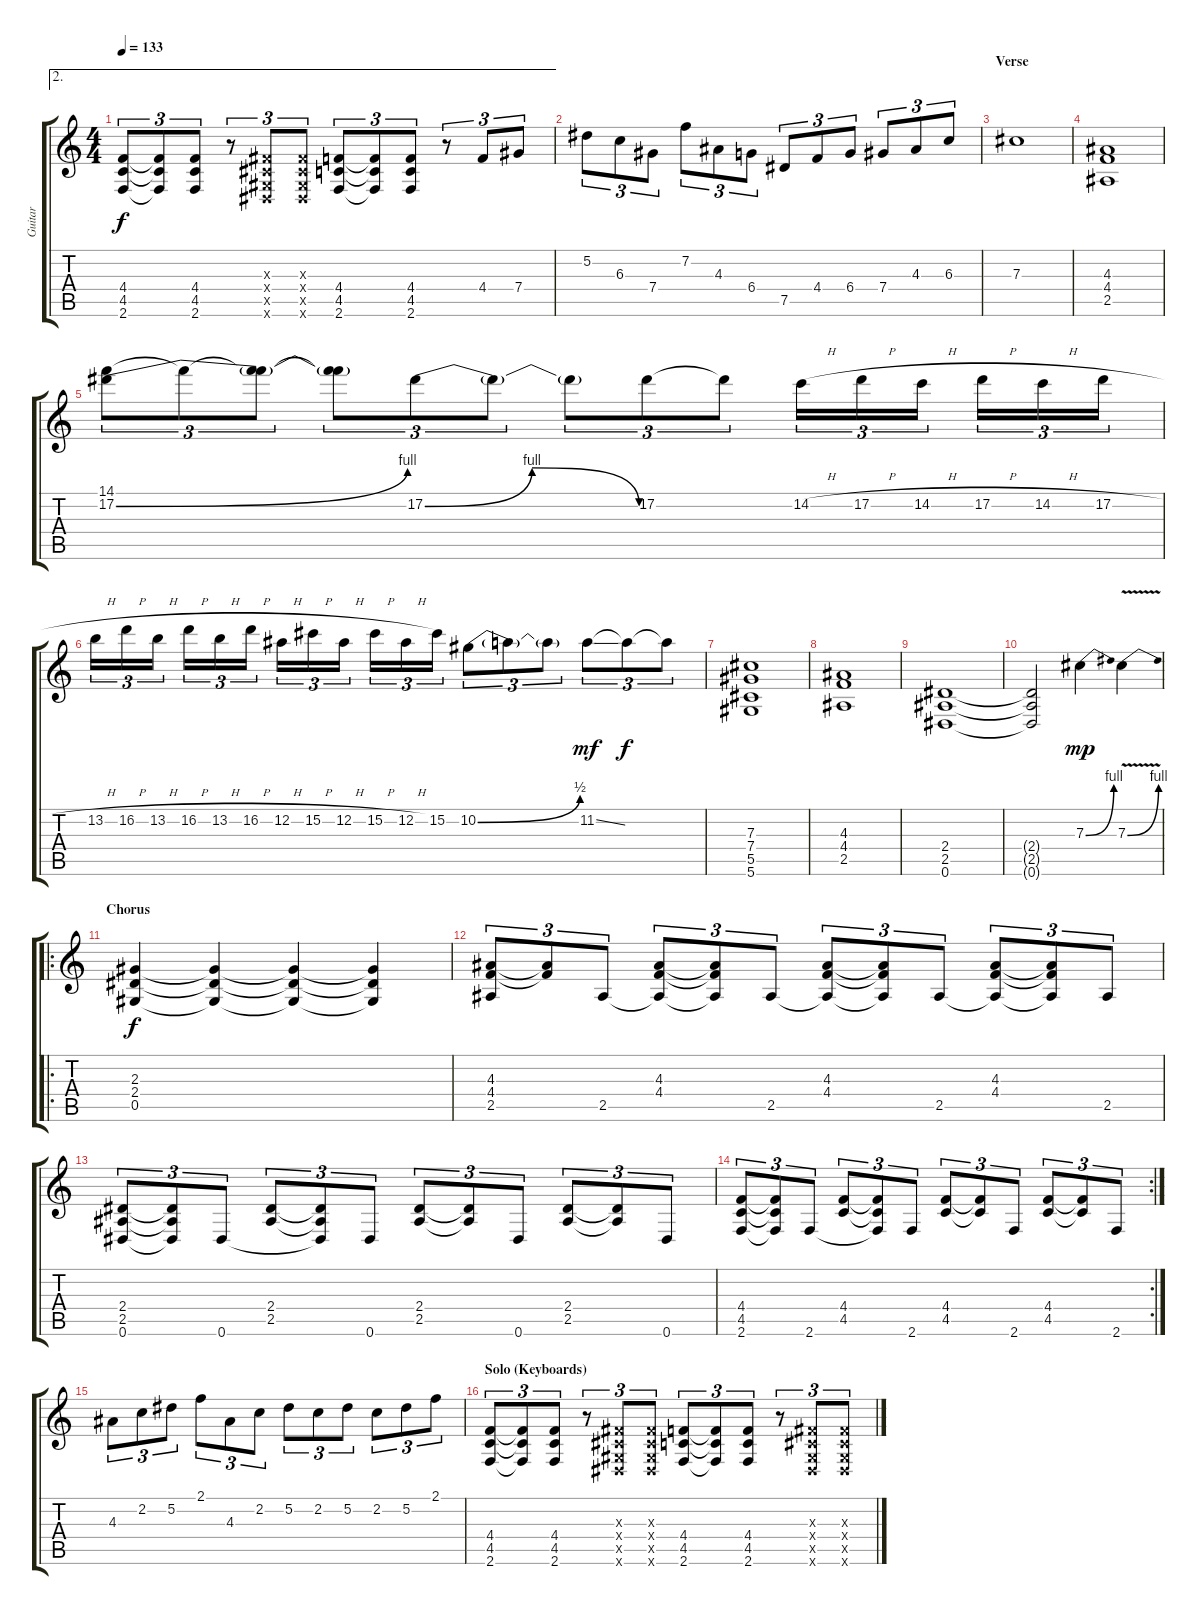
\track ("Guitar" "Guitar") {instrument distortionguitar}
\staff {score tabs}
\tuning (Eb4 Bb3 Gb3 Db3 Ab2 Eb2) {hide}
\ae 2
\ts (4 4)
\tempo 133
\clef g2
\ks c
(4.4 4.5 2.6).8{tu (3 2) dy f} (4.4{t} 4.5{t} 2.6{t}).8{tu (3 2)} (4.4 4.5 2.6).8{tu (3 2)} r.8{tu (3 2)} (0.3{x} 0.4{x} 0.5{x} 0.6{x}).8{tu (3 2)} (0.3{x} 0.4{x} 0.5{x} 0.6{x}).8{tu (3 2)} (4.4 4.5 2.6).8{tu (3 2)} (4.4{t} 4.5{t} 2.6{t}).8{tu (3 2)} (4.4 4.5 2.6).8{tu (3 2)} r.8{tu (3 2)} 4.4.8{tu (3 2)} 7.4.8{tu (3 2)} |
5.2.8{tu (3 2)} 6.3.8{tu (3 2)} 7.4.8{tu (3 2)} 7.2.8{tu (3 2)} 4.3.8{tu (3 2)} 6.4.8{tu (3 2)} 7.5.8{tu (3 2)} 4.4.8{tu (3 2)} 6.4.8{tu (3 2)} 7.4.8{tu (3 2)} 4.3.8{tu (3 2)} 6.3.8{tu (3 2)} |
\section ("" "Verse")
7.3.1 |
(4.3 4.4 2.5).1 |
(14.1 17.2{be (bend 0 0 60 4)}).8{tu (3 2)} 14.1{t}.8{tu (3 2)} (14.1{t} 17.2{t}).8{tu (3 2)} (14.1{t} 17.2{t}).8{tu (3 2)} 17.2{be (bendrelease 0 0 30 4 30 4 60 0)}.8{tu (3 2)} 17.2{t}.8{tu (3 2)} 17.2{t}.8{tu (3 2)} 17.2.8{tu (3 2)} 17.2{t}.8{tu (3 2)} 14.2{h}.16{tu (3 2)} 17.2{h}.16{tu (3 2)} 14.2{h}.16{tu (3 2)} 17.2{h}.16{tu (3 2)} 14.2{h}.16{tu (3 2)} 17.2{h}.16{tu (3 2)} |
13.2{h}.16{tu (3 2)} 16.2{h}.16{tu (3 2)} 13.2{h}.16{tu (3 2)} 16.2{h}.16{tu (3 2)} 13.2{h}.16{tu (3 2)} 16.2{h}.16{tu (3 2)} 12.2{h}.16{tu (3 2)} 15.2{h}.16{tu (3 2)} 12.2{h}.16{tu (3 2)} 15.2{h}.16{tu (3 2)} 12.2{h}.16{tu (3 2)} 15.2.16{tu (3 2)} 10.2{be (bend 0 0 60 2)}.8{tu (3 2)} 10.2{t}.8{tu (3 2)} 10.2{t}.8{tu (3 2)} 11.2{ss}.8{tu (3 2) dy mf} 11.2{t}.8{tu (3 2) dy f} 11.2{t}.8{tu (3 2)} |
(7.3 7.4 5.5 5.6).1 |
(4.3 4.4 2.5).1 |
(2.4 2.5 0.6).1 |
(2.4{t} 2.5{t} 0.6{t}).2 7.3{be (bend 0 0 60 4)}.4{dy mp} 7.3{be (bend 0 0 60 4) v}.4 |
\ro
\section ("" "Chorus")
(2.3 2.4 0.5).4{dy f} (2.3{t} 2.4{t} 0.5{t}).4 (2.3{t} 2.4{t} 0.5{t}).4 (2.3{t} 2.4{t} 0.5{t}).4 |
(4.3 4.4 2.5).8{tu (3 2)} (4.3{t} 4.4{t}).8{tu (3 2)} 2.5.8{tu (3 2)} (4.3 4.4 2.5{t}).8{tu (3 2)} (4.3{t} 4.4{t} 2.5{t}).8{tu (3 2)} 2.5.8{tu (3 2)} (4.3 4.4 2.5{t}).8{tu (3 2)} (4.3{t} 4.4{t} 2.5{t}).8{tu (3 2)} 2.5.8{tu (3 2)} (4.3 4.4 2.5{t}).8{tu (3 2)} (4.3{t} 4.4{t} 2.5{t}).8{tu (3 2)} 2.5.8{tu (3 2)} |
(2.4 2.5 0.6).8{tu (3 2)} (2.4{t} 2.5{t} 0.6{t}).8{tu (3 2)} 0.6.8{tu (3 2)} (2.4 2.5).8{tu (3 2)} (2.4{t} 2.5{t} 0.6{t}).8{tu (3 2)} 0.6.8{tu (3 2)} (2.4 2.5).8{tu (3 2)} (2.4{t} 2.5{t}).8{tu (3 2)} 0.6.8{tu (3 2)} (2.4 2.5).8{tu (3 2)} (2.4{t} 2.5{t}).8{tu (3 2)} 0.6.8{tu (3 2)} |
\rc 2
(4.4 4.5 2.6).8{tu (3 2)} (4.4{t} 4.5{t} 2.6{t}).8{tu (3 2)} 2.6.8{tu (3 2)} (4.4 4.5).8{tu (3 2)} (4.4{t} 4.5{t} 2.6{t}).8{tu (3 2)} 2.6.8{tu (3 2)} (4.4 4.5).8{tu (3 2)} (4.4{t} 4.5{t}).8{tu (3 2)} 2.6.8{tu (3 2)} (4.4 4.5).8{tu (3 2)} (4.4{t} 4.5{t}).8{tu (3 2)} 2.6.8{tu (3 2)} |
4.3.8{tu (3 2)} 2.2.8{tu (3 2)} 5.2.8{tu (3 2)} 2.1.8{tu (3 2)} 4.3.8{tu (3 2)} 2.2.8{tu (3 2)} 5.2.8{tu (3 2)} 2.2.8{tu (3 2)} 5.2.8{tu (3 2)} 2.2.8{tu (3 2)} 5.2.8{tu (3 2)} 2.1.8{tu (3 2)} |
\section ("" "Solo (Keyboards)")
(4.4 4.5 2.6).8{tu (3 2)} (4.4{t} 4.5{t} 2.6{t}).8{tu (3 2)} (4.4 4.5 2.6).8{tu (3 2)} r.8{tu (3 2)} (0.3{x} 0.4{x} 0.5{x} 0.6{x}).8{tu (3 2)} (0.3{x} 0.4{x} 0.5{x} 0.6{x}).8{tu (3 2)} (4.4 4.5 2.6).8{tu (3 2)} (4.4{t} 4.5{t} 2.6{t}).8{tu (3 2)} (4.4 4.5 2.6).8{tu (3 2)} r.8{tu (3 2)} (0.3{x} 0.4{x} 0.5{x} 0.6{x}).8{tu (3 2)} (0.3{x} 0.4{x} 0.5{x} 0.6{x}).8{tu (3 2)}
